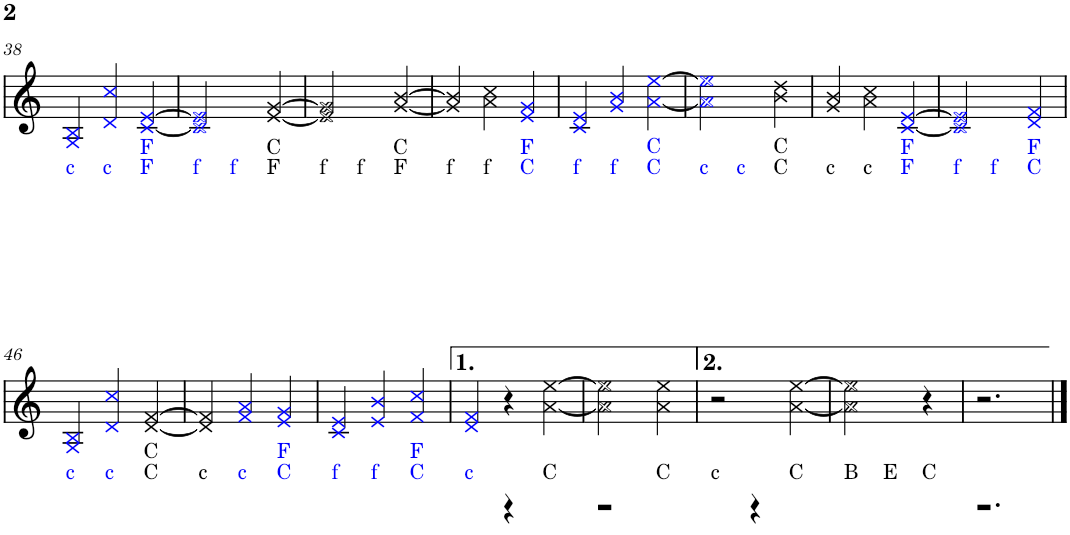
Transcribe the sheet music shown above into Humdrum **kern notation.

**kern	**kern	**kern
*part3	*part2	*part1
*staff3	*staff2	*staff1
*I"Akkordeon	*I"Akkordeon	*I"Akkordeon
!!LO:PB:g=z
*clefG2	*clefF4	*clefG2
*k[]	*k[]	*k[]
*M3/4	*M3/4	*M3/4
=38	=38	=38
!LO:TX:a:color=#0000FF:t=c	!	!
4ryy	4D	4Gi/ 4Bi/
!LO:TX:a:color=#0000FF:t=c	!	!
4ryy	4D	4di/ 4cci/
!LO:TX:a:color=#0000FF:t=F	!	!
!LO:TX:a:color=#0000FF:t=F	!	!
4ryy	4GG 4GG	[4ci/ [4ei/
=39	=39	=39
!LO:TX:a:color=#0000FF:t=f	!	!
4ryy	4G	2ci/] 2ei/]
!LO:TX:a:color=#0000FF:t=f	!	!
4ryy	4G	.
!LO:TX:a:t=F	!	!
!LO:TX:a:t=C	!	!
4ryy	4CC 4GG	[4e/ [4g/
=40	=40	=40
!LO:TX:a:t=f	!	!
4ryy	4C	2e/] 2g/]
!LO:TX:a:t=f	!	!
4ryy	4C	.
!LO:TX:a:t=F	!	!
!LO:TX:a:t=C	!	!
4ryy	4CC 4GG	[4g/ [4b/
=41	=41	=41
!LO:TX:a:t=f	!	!
4ryy	4C	4g/] 4b/]
!LO:TX:a:t=f	!	!
4ryy	4C	4a\ 4cc\
!LO:TX:a:color=#0000FF:t=C	!	!
!LO:TX:a:color=#0000FF:t=F	!	!
4ryy	4DD 4GG	4ei/ 4gi/
=42	=42	=42
!LO:TX:a:color=#0000FF:t=f	!	!
4ryy	4G	4ci/ 4ei/
!LO:TX:a:color=#0000FF:t=f	!	!
4ryy	4G	4gi/ 4bi/
!LO:TX:a:color=#0000FF:t=C	!	!
!LO:TX:a:color=#0000FF:t=C	!	!
4ryy	4DD 4DD	[4ai\ [4eei\
=43	=43	=43
!LO:TX:a:color=#0000FF:t=c	!	!
4ryy	4D	2ai\] 2eei\]
!LO:TX:a:color=#0000FF:t=c	!	!
4ryy	4D	.
!LO:TX:a:t=C	!	!
!LO:TX:a:t=C	!	!
4ryy	4GG 4GG	4b\ 4dd\
=44	=44	=44
!LO:TX:a:t=c	!	!
4ryy	4G	4g/ 4b/
!LO:TX:a:t=c	!	!
4ryy	4G	4a\ 4cc\
!LO:TX:a:color=#0000FF:t=F	!	!
!LO:TX:a:color=#0000FF:t=F	!	!
4ryy	4GG 4GG	[4ci/ [4ei/
=45	=45	=45
!LO:TX:a:color=#0000FF:t=f	!	!
4ryy	4G	2ci/] 2ei/]
!LO:TX:a:color=#0000FF:t=f	!	!
4ryy	4G	.
!LO:TX:a:color=#0000FF:t=C	!	!
!LO:TX:a:color=#0000FF:t=F	!	!
4ryy	4DD 4GG	4di/ 4fi/
!!LO:LB:g=z
=46	=46	=46
!LO:TX:a:color=#0000FF:t=c	!	!
4ryy	4D	4Gi/ 4Bi/
!LO:TX:a:color=#0000FF:t=c	!	!
4ryy	4D	4di/ 4cci/
!LO:TX:a:t=C	!	!
!LO:TX:a:t=C	!	!
4ryy	4GG 4GG	[4d/ [4f/
=47	=47	=47
!LO:TX:a:t=c	!	!
4ryy	4G	4d/] 4f/]
!LO:TX:a:color=#0000FF:t=c	!	!
4ryy	4D	4fi/ 4ai/
!LO:TX:a:color=#0000FF:t=C	!	!
!LO:TX:a:color=#0000FF:t=F	!	!
4ryy	4DD 4GG	4ei/ 4gi/
=48	=48	=48
!LO:TX:a:color=#0000FF:t=f	!	!
4ryy	4G	4ci/ 4ei/
!LO:TX:a:color=#0000FF:t=f	!	!
4ryy	4G	4ei/ 4bi/
!LO:TX:a:color=#0000FF:t=C	!	!
!LO:TX:a:color=#0000FF:t=F	!	!
4ryy	4DD 4GG	4fi/ 4cci/
=49	=49	=49
!LO:TX:a:color=#0000FF:t=c	!	!
4ryy	4D	4di/ 4fi/
4r	4r	4r
!LO:TX:a:t=C	!	!
4ryy	4GG	[4a\ [4ee\
=50	=50	=50
2r	2r	2a\] 2ee\]
!LO:TX:a:t=C	!	!
4ryy	4GG	4a\ 4ee\
=51	=51	=51
!LO:TX:a:t=c	!	!
4ryy	4G	2r
4r	4r	.
!LO:TX:a:t=C	!	!
4ryy	4GG	[4a\ [4ee\
=52	=52	=52
!LO:TX:a:t=B	!	!
4ryy	4DD	2a\] 2ee\]
!LO:TX:a:t=E	!	!
4ryy	4BBB	.
!LO:TX:a:t=C	!	!
4ryy	4GG	4r
=53	=53	=53
!	!LO:N:vis=2	!
2.r	2.r	2.r
==	==	==
*-	*-	*-
